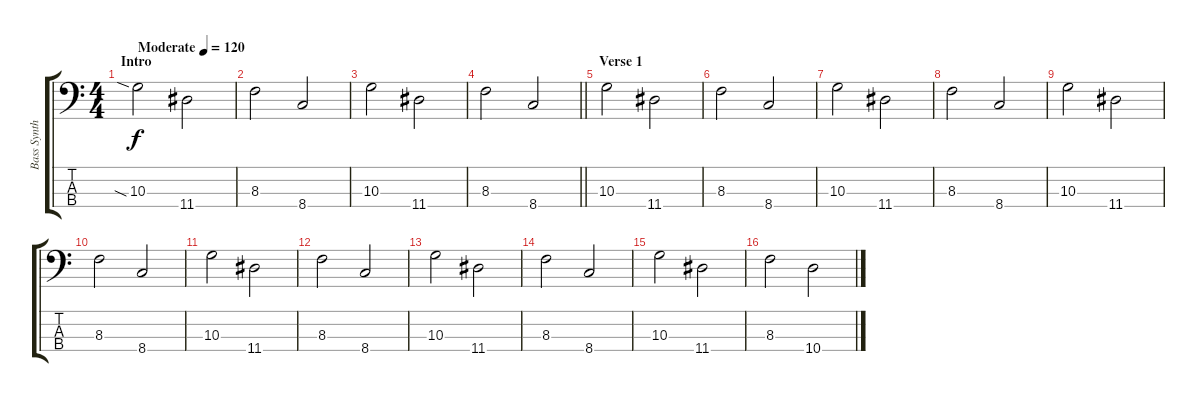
\track ("Bass Synth" "Bass Synth") {instrument synthbass2}
\staff {score tabs}
\tuning (G2 D2 A1 E1) {hide}
\ts (4 4)
\section ("" "Intro")
\tempo (120 "Moderate")
\clef f4
\ks c
10.3{sia}.2{dy f instrument synthbass2} 11.4.2 |
8.3.2 8.4.2 |
10.3.2 11.4.2 |
\barLineRight lightlight
8.3.2 8.4.2 |
\section ("" "Verse 1")
10.3.2 11.4.2 |
8.3.2 8.4.2 |
10.3.2 11.4.2 |
8.3.2 8.4.2 |
10.3.2 11.4.2 |
8.3.2 8.4.2 |
10.3.2 11.4.2 |
8.3.2 8.4.2 |
10.3.2 11.4.2 |
8.3.2 8.4.2 |
10.3.2 11.4.2 |
8.3.2 10.4.2
